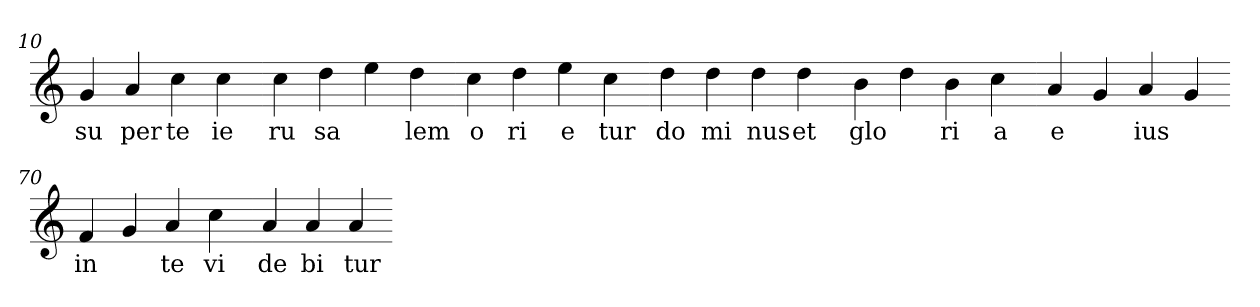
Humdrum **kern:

**kern	**text
*part1	*part1
*staff1	*staff1
*clefG2	*
=10.	=10.
4g	su
4a	per
4cc	te
4cc	ie
=20.-	=20.-
4cc	ru
4dd	sa
4ee	.
4dd	lem
=30.-	=30.-
4cc	o
4dd	ri
4ee	e
4cc	tur
=40.-	=40.-
4dd	do
4dd	mi
4dd	nus
4dd	et
=50.-	=50.-
4b	glo
4dd	.
4b	ri
4cc	a
=60.-	=60.-
4a	e
4g	.
4a	ius
4g	.
=70.-	=70.-
4f	in
4g	.
4a	te
4cc	vi
=80.-	=80.-
4a	de
4a	bi
4a	tur
=-	=-
*-	*-
